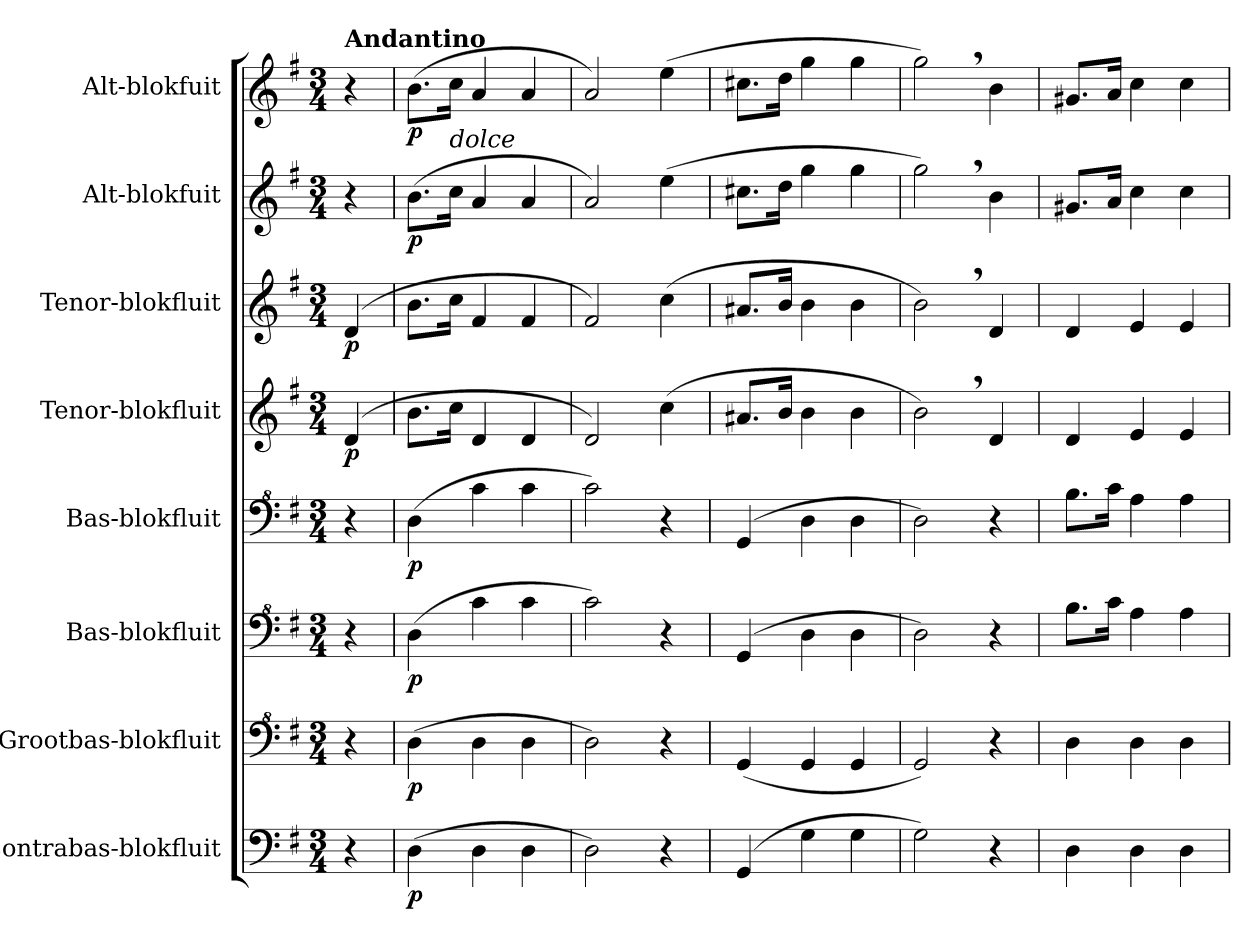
**kern	**dynam	**kern	**dynam	**kern	**dynam	**kern	**dynam	**kern	**dynam	**kern	**dynam	**kern	**dynam	**kern	**dynam
*part8	*part8	*part7	*part7	*part6	*part6	*part5	*part5	*part4	*part4	*part3	*part3	*part2	*part2	*part1	*part1
*staff8	*staff8	*staff7	*staff7	*staff6	*staff6	*staff5	*staff5	*staff4	*staff4	*staff3	*staff3	*staff2	*staff2	*staff1	*staff1
*I"Contrabas-blokfluit	*	*I"Grootbas-blokfluit	*	*I"Bas-blokfluit	*	*I"Bas-blokfluit	*	*I"Tenor-blokfluit	*	*I"Tenor-blokfluit	*	*I"Alt-blokfuit	*	*I"Alt-blokfuit	*
*I'Ca. Bs. Blf.	*	*I'Gr. Bs. Blf.	*	*I'Bs. Blf.	*	*I'Bs. Blf.	*	*I'T. Blf.	*	*I'T. Blf.	*	*I'A. Blf.	*	*I'A. Blf.	*
*clefF4	*	*clefF^4	*	*clefF^4	*	*clefF^4	*	*clefG2	*	*clefG2	*	*clefG2	*	*clefG2	*
*k[f#]	*	*k[f#]	*	*k[f#]	*	*k[f#]	*	*k[f#]	*	*k[f#]	*	*k[f#]	*	*k[f#]	*
*M3/4	*	*M3/4	*	*M3/4	*	*M3/4	*	*M3/4	*	*M3/4	*	*M3/4	*	*M3/4	*
*MM54	*	*MM54	*	*MM54	*	*MM54	*	*MM54	*	*MM54	*	*MM54	*	*MM54	*
=1	=1	=1	=1	=1	=1	=1	=1	=1	=1	=1	=1	=1	=1	=1	=1
!	!	!	!	!	!	!	!	!	!	!	!	!	!	!LO:TX:a:B:t=Andantino	!
!	!	!	!	!	!	!	!	!	!LO:DY:b	!	!LO:DY:b	!	!	!	!
4r	.	4r	.	4r	.	4r	.	(4d/	p	(4d/	p	4r	.	4r	.
=2	=2	=2	=2	=2	=2	=2	=2	=2	=2	=2	=2	=2	=2	=2	=2
!	!LO:DY:b	!	!LO:DY:b	!	!LO:DY:b	!	!LO:DY:b	!	!	!	!	!	!LO:DY:b	!	!LO:DY:b
(4D\	p	(4d\	p	(4d\	p	(4d\	p	8.b\L	.	8.b\L	.	(8.b\L	p	(8.b\L	p
!	!	!	!	!	!	!	!	!	!	!	!	!LO:TX:a:i:t=dolce	!	!	!
.	.	.	.	.	.	.	.	16cc\Jk	.	16cc\Jk	.	16cc\Jk	.	16cc\Jk	.
4D\	.	4d\	.	4cc\	.	4cc\	.	4d/	.	4f#/	.	4a/	.	4a/	.
4D\	.	4d\	.	4cc\	.	4cc\	.	4d/	.	4f#/	.	4a/	.	4a/	.
=3	=3	=3	=3	=3	=3	=3	=3	=3	=3	=3	=3	=3	=3	=3	=3
2D\)	.	2d\)	.	2cc\)	.	2cc\)	.	2d/)	.	2f#/)	.	2a/)	.	2a/)	.
4r	.	4r	.	4r	.	4r	.	(4cc\	.	(4cc\	.	(4ee\	.	(4ee\	.
=4	=4	=4	=4	=4	=4	=4	=4	=4	=4	=4	=4	=4	=4	=4	=4
(4GG/	.	(4G/	.	(4G/	.	(4G/	.	8.a#X/L	.	8.a#X/L	.	8.cc#X\L	.	8.cc#X\L	.
.	.	.	.	.	.	.	.	16b/Jk	.	16b/Jk	.	16dd\Jk	.	16dd\Jk	.
4G\	.	4G/	.	4d\	.	4d\	.	4b\	.	4b\	.	4gg\	.	4gg\	.
4G\	.	4G/	.	4d\	.	4d\	.	4b\	.	4b\	.	4gg\	.	4gg\	.
=5	=5	=5	=5	=5	=5	=5	=5	=5	=5	=5	=5	=5	=5	=5	=5
2G\)	.	2G/)	.	2d\)	.	2d\)	.	2b,\)	.	2b,\)	.	2gg,\)	.	2gg,\)	.
4r	.	4r	.	4r	.	4r	.	4d/	.	4d/	.	4b\	.	4b\	.
=6	=6	=6	=6	=6	=6	=6	=6	=6	=6	=6	=6	=6	=6	=6	=6
4D\	.	4d\	.	8.b\L	.	8.b\L	.	4d/	.	4d/	.	8.g#X/L	.	8.g#X/L	.
.	.	.	.	16cc\Jk	.	16cc\Jk	.	.	.	.	.	16a/Jk	.	16a/Jk	.
4D\	.	4d\	.	4a\	.	4a\	.	4e/	.	4e/	.	4cc\	.	4cc\	.
4D\	.	4d\	.	4a\	.	4a\	.	4e/	.	4e/	.	4cc\	.	4cc\	.
=	=	=	=	=	=	=	=	=	=	=	=	=	=	=	=
*-	*-	*-	*-	*-	*-	*-	*-	*-	*-	*-	*-	*-	*-	*-	*-
